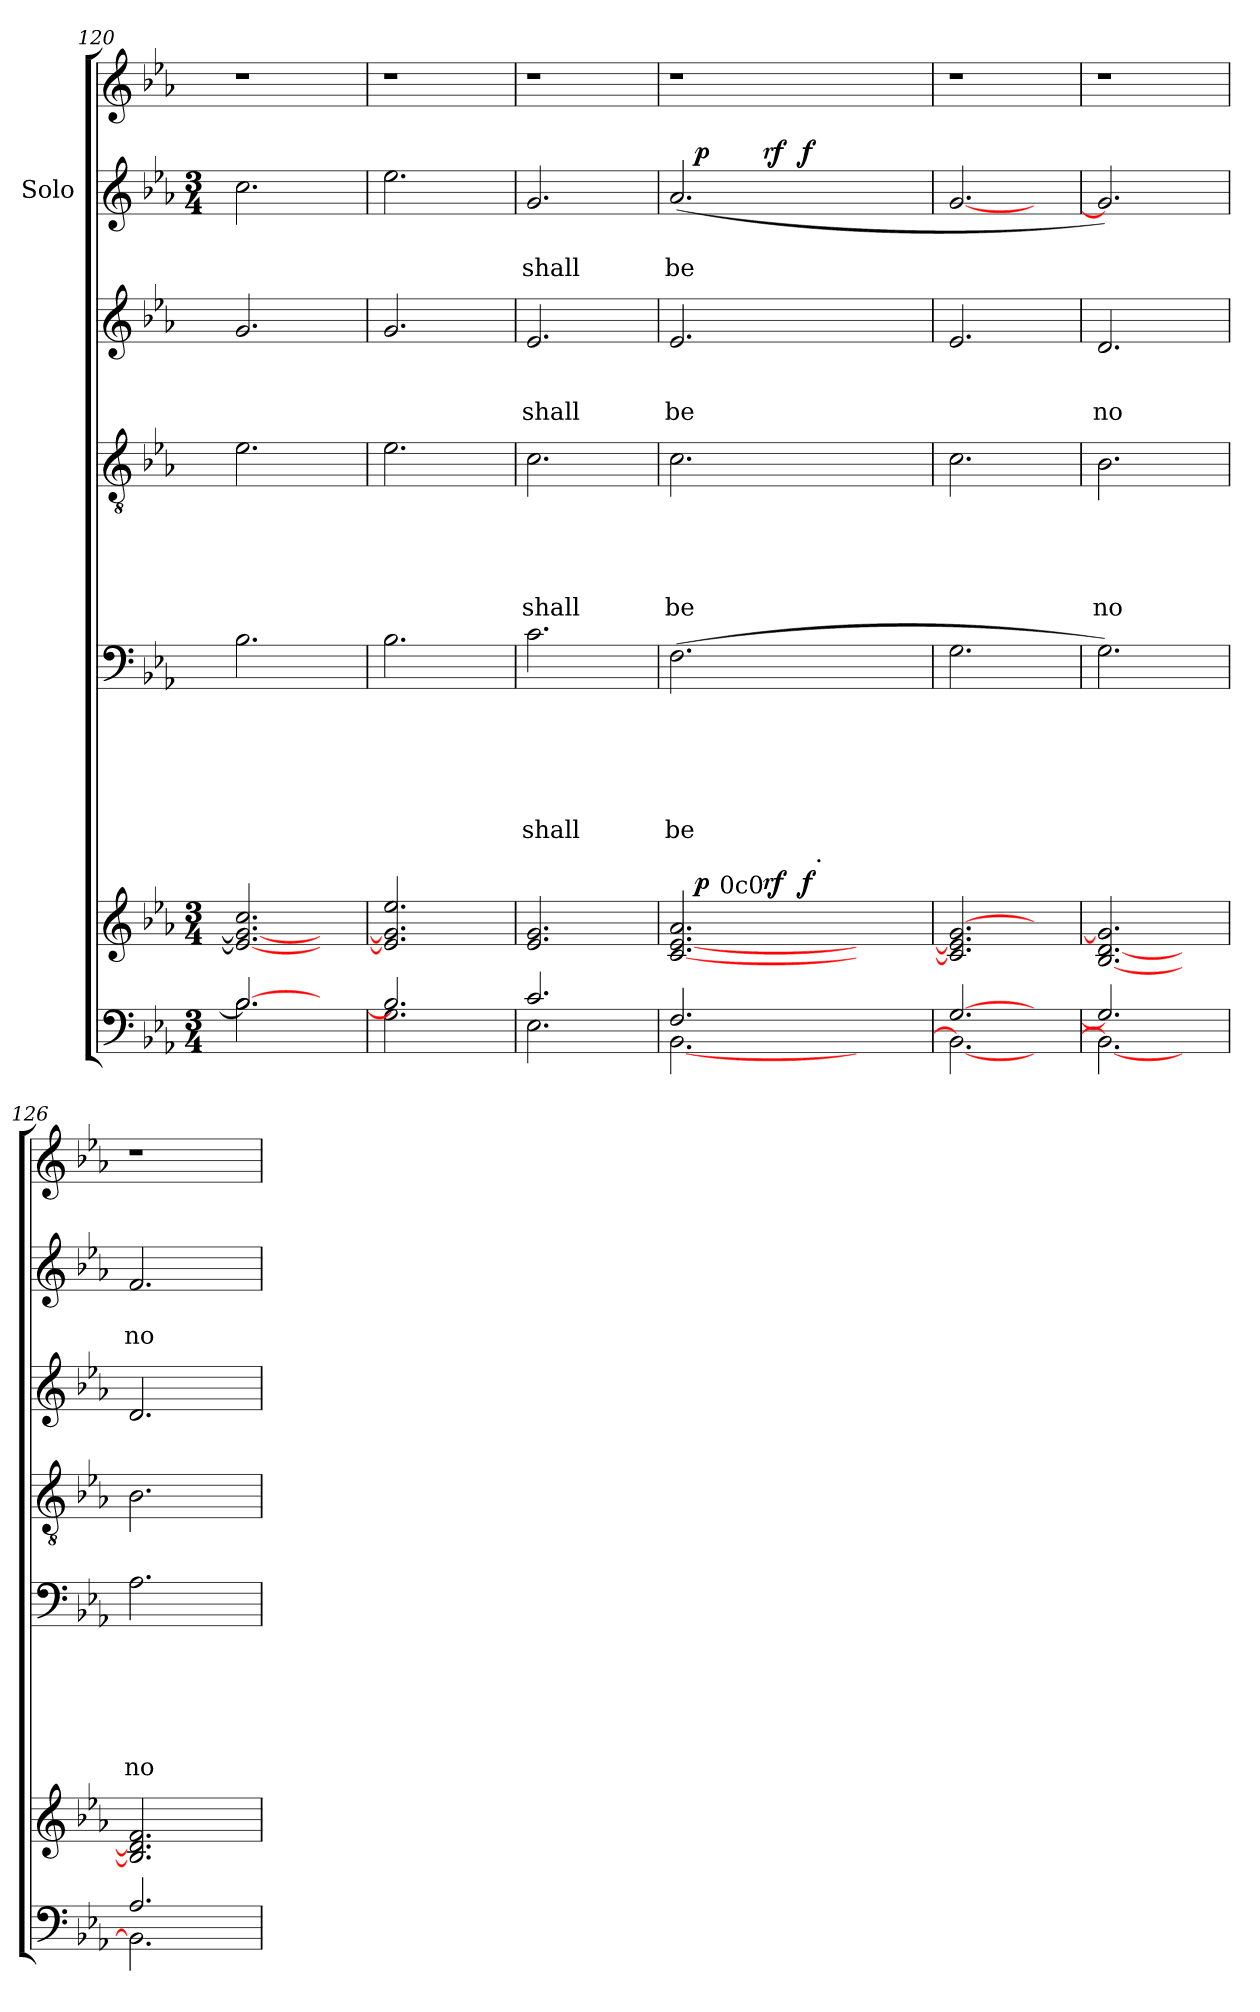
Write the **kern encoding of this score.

**kern	**kern	**dynam	**kern	**text	**text	**text	**text	**text	**text	**kern	**text	**text	**text	**text	**text	**kern	**text	**text	**text	**kern	**text	**text	**dynam	**kern
*part7	*part6	*part6	*part5	*part5	*part5	*part5	*part5	*part5	*part5	*part4	*part4	*part4	*part4	*part4	*part4	*part3	*part3	*part3	*part3	*part2	*part2	*part2	*part2	*part1
*staff7	*staff6	*staff6	*staff5	*staff5	*staff5	*staff5	*staff5	*staff5	*staff5	*staff4	*staff4	*staff4	*staff4	*staff4	*staff4	*staff3	*staff3	*staff3	*staff3	*staff2	*staff2	*staff2	*staff2	*staff1
*	*	*	*	*	*	*	*	*	*	*	*	*	*	*	*	*	*	*	*	*I"Solo	*	*	*	*
*clefF4	*clefG2	*	*clefF4	*	*	*	*	*	*	*clefGv2	*	*	*	*	*	*clefG2	*	*	*	*clefG2	*	*	*	*clefG2
*k[b-e-a-]	*k[b-e-a-]	*	*k[b-e-a-]	*	*	*	*	*	*	*k[b-e-a-]	*	*	*	*	*	*k[b-e-a-]	*	*	*	*k[b-e-a-]	*	*	*	*k[b-e-a-]
*E-:	*E-:	*	*E-:	*	*	*	*	*	*	*E-:	*	*	*	*	*	*E-:	*	*	*	*E-:	*	*	*	*E-:
*M3/4	*M3/4	*	*	*	*	*	*	*	*	*	*	*	*	*	*	*	*	*	*	*M3/4	*	*	*	*
=120	=120	=120	=120	=120	=120	=120	=120	=120	=120	=120	=120	=120	=120	=120	=120	=120	=120	=120	=120	=120	=120	=120	=120	=120
*^	*	*	*	*	*	*	*	*	*	*	*	*	*	*	*	*	*	*	*	*	*	*	*	*
2.B-/_	2.B-\	2.e-/_ 2.g/_ 2.cc/	.	2.B-\	.	.	.	.	.	.	2.e-\	.	.	.	.	.	2.g/	.	.	.	2.cc\	.	.	.	1r
4ryy	4ryy	4ryy	.	4ryy	.	.	.	.	.	.	4ryy	.	.	.	.	.	4ryy	.	.	.	4ryy	.	.	.	.
=121	=121	=121	=121	=121	=121	=121	=121	=121	=121	=121	=121	=121	=121	=121	=121	=121	=121	=121	=121	=121	=121	=121	=121	=121	=121
2.B-/]	2.G\	2.e-/] 2.g/] 2.ee-/	.	2.B-\	.	.	.	.	.	.	2.e-\	.	.	.	.	.	2.g/	.	.	.	2.ee-\	.	.	.	1r
4ryy	4ryy	4ryy	.	4ryy	.	.	.	.	.	.	4ryy	.	.	.	.	.	4ryy	.	.	.	4ryy	.	.	.	.
=122	=122	=122	=122	=122	=122	=122	=122	=122	=122	=122	=122	=122	=122	=122	=122	=122	=122	=122	=122	=122	=122	=122	=122	=122	=122
!	!	!	!	!	!	!	!	!	!	!LO:LY:b	!	!	!	!	!	!LO:LY:b	!	!	!	!LO:LY:b	!	!	!LO:LY:b	!	!
2.c/	2.E-\	2.e-/ 2.g/	.	2.c\	.	.	.	.	.	shall	2.c\	.	.	.	.	shall	2.e-/	.	.	shall	2.g/	.	shall	.	1r
4ryy	4ryy	4ryy	.	4ryy	.	.	.	.	.	.	4ryy	.	.	.	.	.	4ryy	.	.	.	4ryy	.	.	.	.
=123	=123	=123	=123	=123	=123	=123	=123	=123	=123	=123	=123	=123	=123	=123	=123	=123	=123	=123	=123	=123	=123	=123	=123	=123	=123
!	!	!	!	!	!	!	!	!	!	!LO:LY:b	!	!	!	!	!	!LO:LY:b	!	!	!	!LO:LY:b	!	!	!LO:LY:b	!	!
*	*	*^	*	*	*	*	*	*	*	*	*	*	*	*	*	*	*	*	*	*	*^	*	*	*	*
*	*	*	*^	*	*	*	*	*	*	*	*	*	*	*	*	*	*	*	*	*	*	*	*^	*	*	*	*
*	*	*	*	*^	*	*	*	*	*	*	*	*	*	*	*	*	*	*	*	*	*	*	*	*	*^	*	*	*	*
*	*	*	*	*	*^	*	*	*	*	*	*	*	*	*	*	*	*	*	*	*	*	*	*	*	*	*	*	*	*	*	*
2.F/	[<2.BB-\	[<2.c/ [>2.e-/ 2.a-/	16.ryy	4..ryy	2ryy	8.ryy	.	(>2.F\	.	.	.	.	.	be	2.c\	.	.	.	.	be	2.e-/	.	.	be	(<2.a-/	16.ryy	4..ryy	2ryy	.	be	.	1r
!	!	!	!	!	!	!	!LO:DY:a	!	!	!	!	!	!	!	!	!	!	!	!	!	!	!	!	!	!	!	!	!	!	!	!LO:DY:a	!
.	.	.	2ryy	.	.	.	p	.	.	.	.	.	.	.	.	.	.	.	.	.	.	.	.	.	.	2ryy	.	.	.	.	p	.
!	!	!	!	!	!	!LO:TX:a:t=0c0	!	!	!	!	!	!	!	!	!	!	!	!	!	!	!	!	!	!	!	!	!	!	!	!	!	!
.	.	.	.	.	.	2ryy	.	.	.	.	.	.	.	.	.	.	.	.	.	.	.	.	.	.	.	.	.	.	.	.	.	.
!	!	!	!	!	!	!	!LO:DY:a	!	!	!	!	!	!	!	!	!	!	!	!	!	!	!	!	!	!	!	!	!	!	!	!LO:DY:a	!
.	.	.	.	2ryy	.	.	rf	.	.	.	.	.	.	.	.	.	.	.	.	.	.	.	.	.	.	.	2ryy	.	.	.	rf	.
.	.	.	.	.	16ryy	.	.	.	.	.	.	.	.	.	.	.	.	.	.	.	.	.	.	.	.	.	.	16ryy	.	.	.	.
!	!	!	!	!	!	!	!LO:DY:a	!	!	!	!	!	!	!	!	!	!	!	!	!	!	!	!	!	!	!	!	!	!	!	!LO:DY:a	!
.	.	.	.	.	4..ryy	.	f	.	.	.	.	.	.	.	.	.	.	.	.	.	.	.	.	.	.	.	.	4..ryy	.	.	f	.
!	!	!	!LO:TX:a:t=.	!	!	!	!	!	!	!	!	!	!	!	!	!	!	!	!	!	!	!	!	!	!	!	!	!	!	!	!	!
.	.	.	4ryy	.	.	.	.	.	.	.	.	.	.	.	.	.	.	.	.	.	.	.	.	.	.	4ryy	.	.	.	.	.	.
.	.	.	.	.	.	4ryy	.	.	.	.	.	.	.	.	.	.	.	.	.	.	.	.	.	.	.	.	.	.	.	.	.	.
4ryy	4ryy	4ryy	.	.	.	.	.	4ryy	.	.	.	.	.	.	4ryy	.	.	.	.	.	4ryy	.	.	.	4ryy	.	.	.	.	.	.	.
.	.	.	8ryy	.	.	.	.	.	.	.	.	.	.	.	.	.	.	.	.	.	.	.	.	.	.	8ryy	.	.	.	.	.	.
.	.	.	.	16ryy	.	16ryy	.	.	.	.	.	.	.	.	.	.	.	.	.	.	.	.	.	.	.	.	16ryy	.	.	.	.	.
.	.	.	32ryy	.	.	.	.	.	.	.	.	.	.	.	.	.	.	.	.	.	.	.	.	.	.	32ryy	.	.	.	.	.	.
*	*	*v	*v	*v	*v	*v	*	*	*	*	*	*	*	*	*	*	*	*	*	*	*	*	*	*	*v	*v	*v	*v	*	*	*	*
=124	=124	=124	=124	=124	=124	=124	=124	=124	=124	=124	=124	=124	=124	=124	=124	=124	=124	=124	=124	=124	=124	=124	=124	=124	=124
[>2.G/	2.BB-\_	2.c/] 2.e-/] [>2.g/	.	2.G\	.	.	.	.	.	.	2.c\	.	.	.	.	.	2.e-/	.	.	.	[<2.g/	.	.	.	1r
4ryy	4ryy	4ryy	.	4ryy	.	.	.	.	.	.	4ryy	.	.	.	.	.	4ryy	.	.	.	4ryy	.	.	.	.
=125	=125	=125	=125	=125	=125	=125	=125	=125	=125	=125	=125	=125	=125	=125	=125	=125	=125	=125	=125	=125	=125	=125	=125	=125	=125
!	!	!	!	!	!	!	!	!	!	!	!	!	!	!	!	!LO:LY:b	!	!	!	!LO:LY:b	!	!	!	!	!
2.G/]	2.BB-\_	[<2.B-/ [>2.d/ 2.g/]	.	2.G\)	.	.	.	.	.	.	2.B-\	.	.	.	.	no	2.d/	.	.	no	2.g/])	.	.	.	1r
4ryy	4ryy	4ryy	.	4ryy	.	.	.	.	.	.	4ryy	.	.	.	.	.	4ryy	.	.	.	4ryy	.	.	.	.
=126	=126	=126	=126	=126	=126	=126	=126	=126	=126	=126	=126	=126	=126	=126	=126	=126	=126	=126	=126	=126	=126	=126	=126	=126	=126
!	!	!	!	!	!	!	!	!	!	!LO:LY:b	!	!	!	!	!	!	!	!	!	!	!	!	!LO:LY:b	!	!
2.A-/	2.BB-\]	2.B-/] 2.d/] 2.f/	.	2.A-\	.	.	.	.	.	no	2.B-\	.	.	.	.	.	2.d/	.	.	.	2.f/	.	no	.	1r
4ryy	4ryy	4ryy	.	4ryy	.	.	.	.	.	.	4ryy	.	.	.	.	.	4ryy	.	.	.	4ryy	.	.	.	.
*v	*v	*	*	*	*	*	*	*	*	*	*	*	*	*	*	*	*	*	*	*	*	*	*	*	*
=	=	=	=	=	=	=	=	=	=	=	=	=	=	=	=	=	=	=	=	=	=	=	=	=
*-	*-	*-	*-	*-	*-	*-	*-	*-	*-	*-	*-	*-	*-	*-	*-	*-	*-	*-	*-	*-	*-	*-	*-	*-
